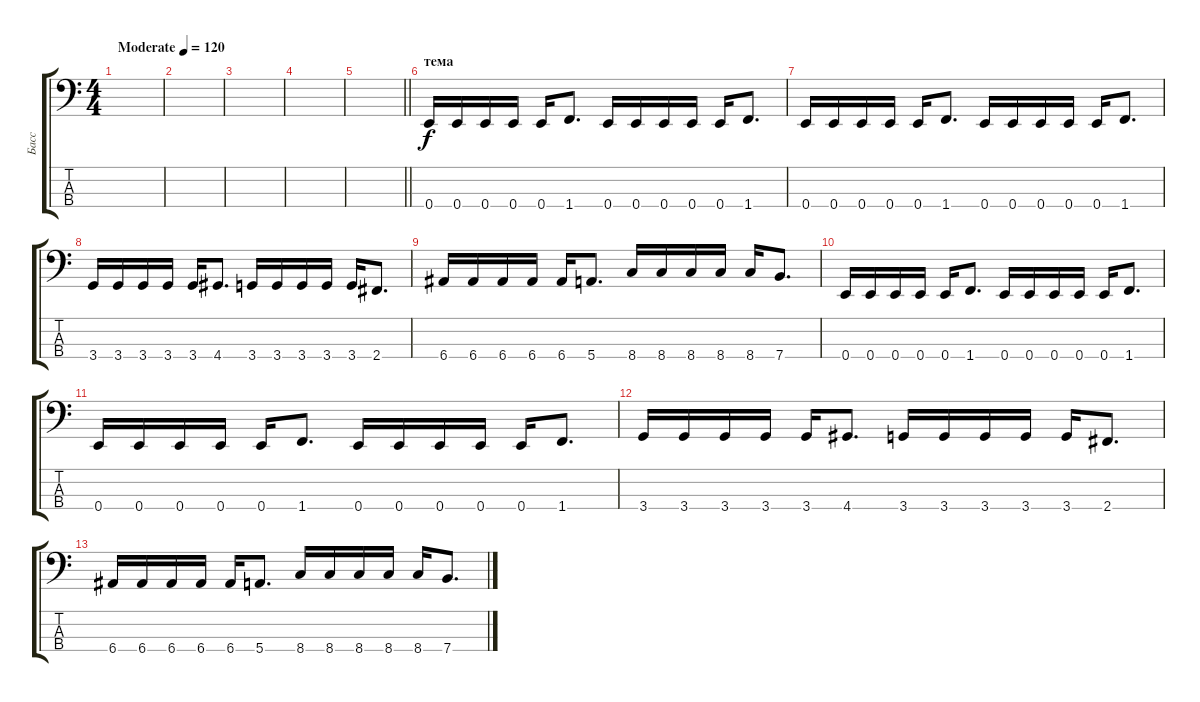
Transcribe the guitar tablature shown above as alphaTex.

\track ("Басс" "Басс") {instrument electricbassfinger}
\staff {score tabs}
\tuning (G2 D2 A1 E1) {hide}
\ts (4 4)
\tempo (120 "Moderate")
\clef f4
\ks c
|
|
|
|
\barLineRight lightlight
|
\section ("" "тема")
0.4.16 0.4.16 0.4.16 0.4.16 0.4.16 1.4.8{d} 0.4.16 0.4.16 0.4.16 0.4.16 0.4.16 1.4.8{d} |
0.4.16 0.4.16 0.4.16 0.4.16 0.4.16 1.4.8{d} 0.4.16 0.4.16 0.4.16 0.4.16 0.4.16 1.4.8{d} |
3.4.16 3.4.16 3.4.16 3.4.16 3.4.16 4.4.8{d} 3.4.16 3.4.16 3.4.16 3.4.16 3.4.16 2.4.8{d} |
6.4.16 6.4.16 6.4.16 6.4.16 6.4.16 5.4.8{d} 8.4.16 8.4.16 8.4.16 8.4.16 8.4.16 7.4.8{d} |
0.4.16 0.4.16 0.4.16 0.4.16 0.4.16 1.4.8{d} 0.4.16 0.4.16 0.4.16 0.4.16 0.4.16 1.4.8{d} |
0.4.16 0.4.16 0.4.16 0.4.16 0.4.16 1.4.8{d} 0.4.16 0.4.16 0.4.16 0.4.16 0.4.16 1.4.8{d} |
3.4.16 3.4.16 3.4.16 3.4.16 3.4.16 4.4.8{d} 3.4.16 3.4.16 3.4.16 3.4.16 3.4.16 2.4.8{d} |
6.4.16 6.4.16 6.4.16 6.4.16 6.4.16 5.4.8{d} 8.4.16 8.4.16 8.4.16 8.4.16 8.4.16 7.4.8{d}
